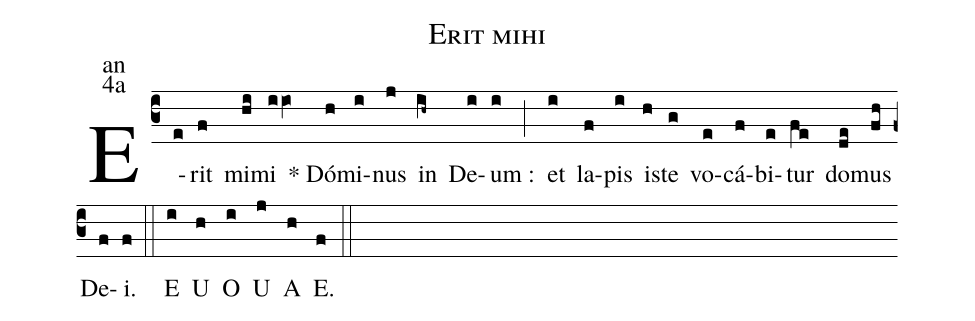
name:Erit mihi;
office-part:an;
mode:4a;
%%
(c3)E(e)rit(f) mi(hi)mi(iiO) * Dó(h)mi(i)nus(j) in(ih~) De(i)um :(i) (;) et(i) la(f)pis(i) is(h)te(g) vo(e)cá(f)bi(e)tur(fe) do(de)mus(fh) De(f)i.(f) (::)
<eu> E(i) U(h) O(i) U(j) A(h) E.(f) </eu> (::)
